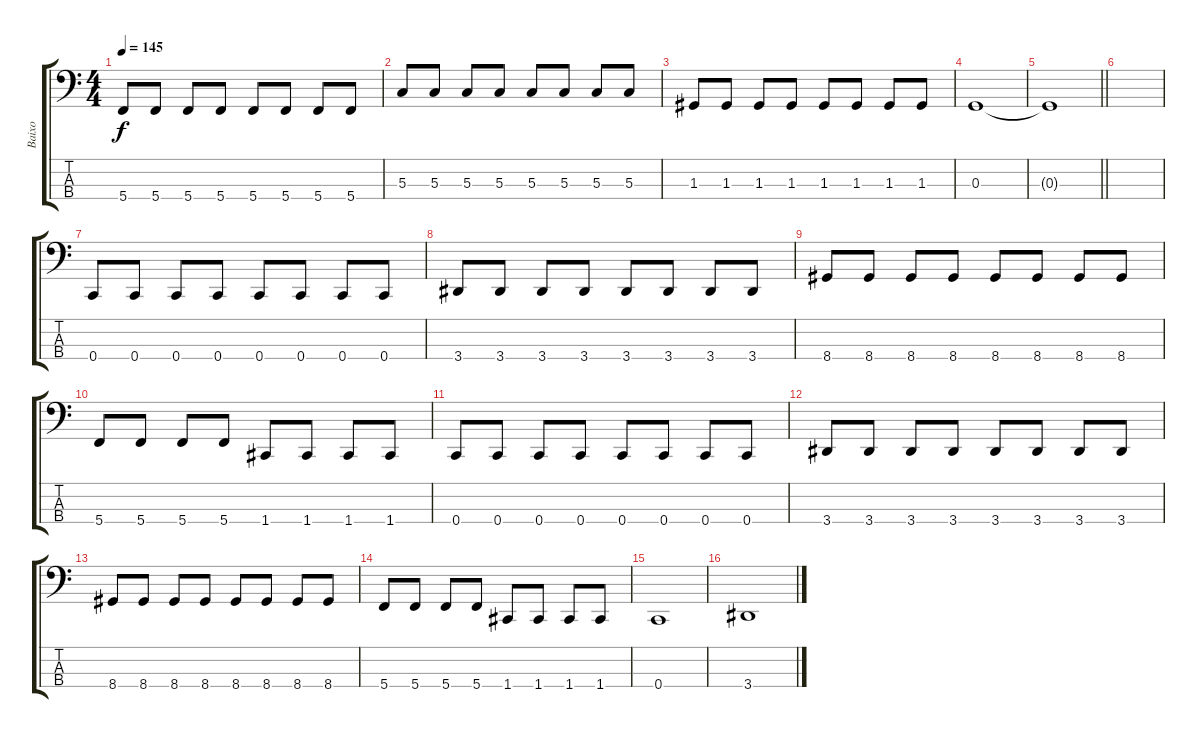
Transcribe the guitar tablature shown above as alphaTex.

\track ("Baixo" "Baixo") {instrument electricbassfinger}
\staff {score tabs}
\tuning (F2 C2 G1 C1) {hide}
\ts (4 4)
\tempo 145
\clef f4
\ks c
5.4.8{dy f} 5.4.8 5.4.8 5.4.8 5.4.8 5.4.8 5.4.8 5.4.8 |
5.3.8 5.3.8 5.3.8 5.3.8 5.3.8 5.3.8 5.3.8 5.3.8 |
1.3.8 1.3.8 1.3.8 1.3.8 1.3.8 1.3.8 1.3.8 1.3.8 |
0.3.1 |
\barLineRight lightlight
0.3{t}.1 |
|
0.4.8 0.4.8 0.4.8 0.4.8 0.4.8 0.4.8 0.4.8 0.4.8 |
3.4.8 3.4.8 3.4.8 3.4.8 3.4.8 3.4.8 3.4.8 3.4.8 |
8.4.8 8.4.8 8.4.8 8.4.8 8.4.8 8.4.8 8.4.8 8.4.8 |
5.4.8 5.4.8 5.4.8 5.4.8 1.4.8 1.4.8 1.4.8 1.4.8 |
0.4.8 0.4.8 0.4.8 0.4.8 0.4.8 0.4.8 0.4.8 0.4.8 |
3.4.8 3.4.8 3.4.8 3.4.8 3.4.8 3.4.8 3.4.8 3.4.8 |
8.4.8 8.4.8 8.4.8 8.4.8 8.4.8 8.4.8 8.4.8 8.4.8 |
5.4.8 5.4.8 5.4.8 5.4.8 1.4.8 1.4.8 1.4.8 1.4.8 |
0.4.1 |
3.4.1
